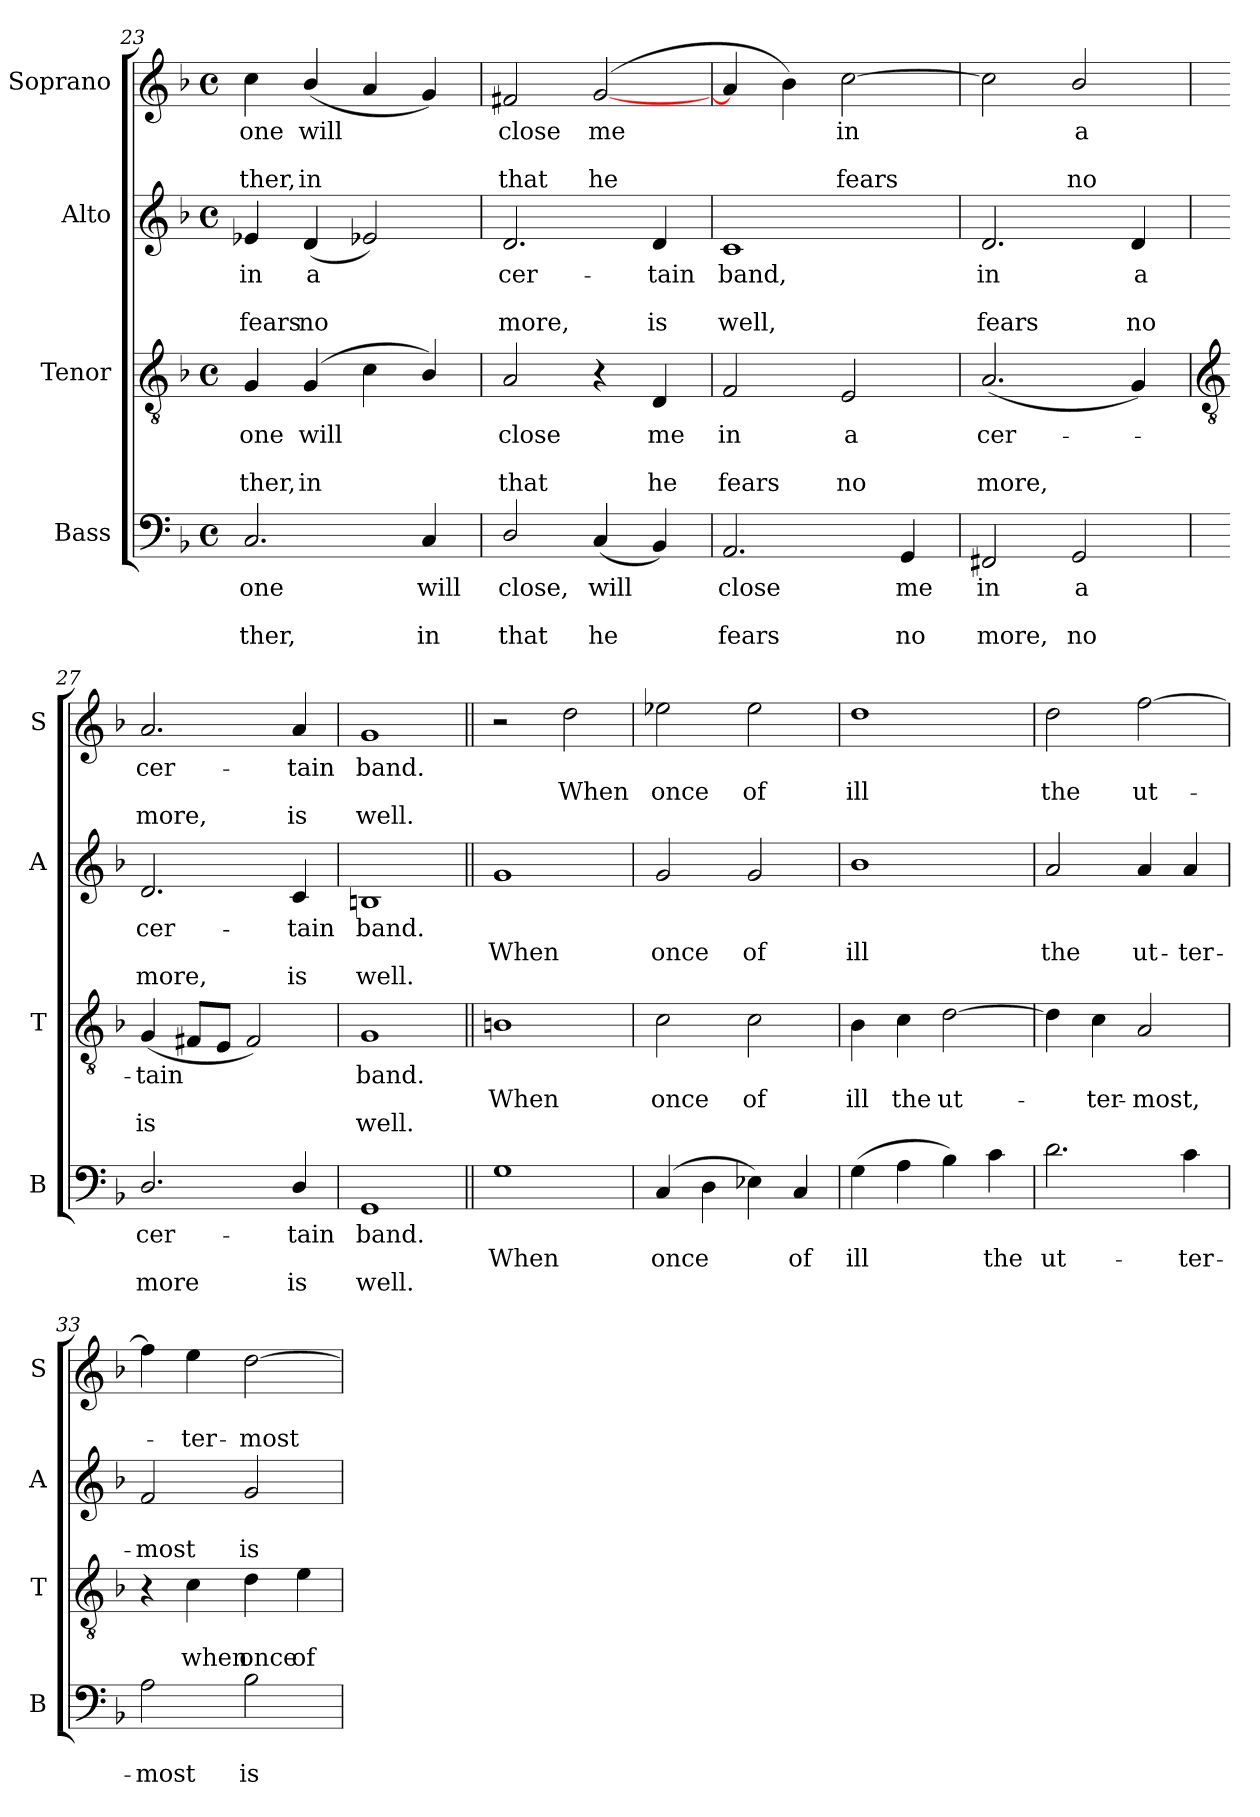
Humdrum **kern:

**kern	**text	**text	**text	**kern	**text	**text	**text	**kern	**text	**text	**text	**kern	**text	**text	**text
*part4	*part4	*part4	*part4	*part3	*part3	*part3	*part3	*part2	*part2	*part2	*part2	*part1	*part1	*part1	*part1
*staff4	*staff4	*staff4	*staff4	*staff3	*staff3	*staff3	*staff3	*staff2	*staff2	*staff2	*staff2	*staff1	*staff1	*staff1	*staff1
*I"Bass	*	*	*	*I"Tenor	*	*	*	*I"Alto	*	*	*	*I"Soprano	*	*	*
*I'B	*	*	*	*I'T	*	*	*	*I'A	*	*	*	*I'S	*	*	*
*clefF4	*	*	*	*clefGv2	*	*	*	*clefG2	*	*	*	*clefG2	*	*	*
*k[b-]	*	*	*	*k[b-]	*	*	*	*k[b-]	*	*	*	*k[b-]	*	*	*
*F:	*	*	*	*F:	*	*	*	*F:	*	*	*	*F:	*	*	*
*M4/4	*	*	*	*M4/4	*	*	*	*M4/4	*	*	*	*M4/4	*	*	*
*met(c)	*	*	*	*met(c)	*	*	*	*met(c)	*	*	*	*met(c)	*	*	*
=23	=23	=23	=23	=23	=23	=23	=23	=23	=23	=23	=23	=23	=23	=23	=23
!	!LO:LY:b	!	!LO:LY:b	!	!LO:LY:b	!	!LO:LY:b	!	!LO:LY:b	!	!LO:LY:b	!	!LO:LY:b	!	!LO:LY:b
2.C	-one	.	ther,	4G	-one	.	ther,	4e-X	in	.	fears	4cc	-one	.	ther,
!	!	!	!	!	!LO:LY:b	!	!LO:LY:b	!	!LO:LY:b	!	!LO:LY:b	!	!LO:LY:b	!	!LO:LY:b
.	.	.	.	(>4G	will	.	in	(<4d	a	.	no	(<4b-/	will	.	in
.	.	.	.	4c	.	.	.	2e-X)	.	.	.	4a	.	.	.
!	!LO:LY:b	!	!LO:LY:b	!	!	!	!	!	!	!	!	!	!	!	!
4C	will	.	in	4B-/)	.	.	.	.	.	.	.	4g)	.	.	.
=24	=24	=24	=24	=24	=24	=24	=24	=24	=24	=24	=24	=24	=24	=24	=24
!	!LO:LY:b	!	!LO:LY:b	!	!LO:LY:b	!	!LO:LY:b	!	!LO:LY:b	!	!LO:LY:b	!	!LO:LY:b	!	!LO:LY:b
2D/	close,	.	that	2A	close	.	that	2.d	cer-	.	-more,	2f#X	close	.	that
!	!LO:LY:b	!	!LO:LY:b	!	!	!	!	!	!	!	!	!	!LO:LY:b	!	!LO:LY:b
(<4C	will	.	he	4r	.	.	.	.	.	.	.	(<[2g	me	.	he
!	!	!	!	!	!LO:LY:b	!	!LO:LY:b	!	!LO:LY:b	!	!LO:LY:b	!	!	!	!
4BB-)	.	.	.	4D	me	.	he	4d	tain	.	is	.	.	.	.
=25	=25	=25	=25	=25	=25	=25	=25	=25	=25	=25	=25	=25	=25	=25	=25
!	!LO:LY:b	!	!LO:LY:b	!	!LO:LY:b	!	!LO:LY:b	!	!LO:LY:b	!	!LO:LY:b	!	!	!	!
2.AA	close	.	fears	2F	in	.	fears	1c	band,	.	well,	4a]	.	.	.
.	.	.	.	.	.	.	.	.	.	.	.	4b-)	.	.	.
!	!	!	!	!	!LO:LY:b	!	!LO:LY:b	!	!	!	!	!	!LO:LY:b	!	!LO:LY:b
.	.	.	.	2E	a	.	no	.	.	.	.	[2cc	in	.	fears
!	!LO:LY:b	!	!LO:LY:b	!	!	!	!	!	!	!	!	!	!	!	!
4GG	me	.	no	.	.	.	.	.	.	.	.	.	.	.	.
=26	=26	=26	=26	=26	=26	=26	=26	=26	=26	=26	=26	=26	=26	=26	=26
!	!LO:LY:b	!	!LO:LY:b	!	!LO:LY:b	!	!LO:LY:b	!	!LO:LY:b	!	!LO:LY:b	!	!	!	!
2FF#X	in	.	more,	(<2.A	cer-	.	more,	2.d	in	.	fears	2cc]	.	.	.
!	!LO:LY:b	!	!LO:LY:b	!	!	!	!	!	!	!	!	!	!LO:LY:b	!	!LO:LY:b
2GG	a	.	no	.	.	.	.	.	.	.	.	2b-/	a	.	no
!	!	!	!	!	!	!	!	!	!LO:LY:b	!	!LO:LY:b	!	!	!	!
.	.	.	.	4G)	.	.	.	4d	a	.	no	.	.	.	.
!!LO:LB:g=z
=27	=27	=27	=27	=27	=27	=27	=27	=27	=27	=27	=27	=27	=27	=27	=27
*	*	*	*	*clefGv2	*	*	*	*	*	*	*	*	*	*	*
!	!LO:LY:b	!	!LO:LY:b	!	!LO:LY:b	!	!LO:LY:b	!	!LO:LY:b	!	!LO:LY:b	!	!LO:LY:b	!	!LO:LY:b
2.D/	cer-	.	-more	(<4G	tain	.	is	2.d	cer-	.	-more,	2.a	cer-	.	-more,
.	.	.	.	8F#XL	.	.	.	.	.	.	.	.	.	.	.
.	.	.	.	8EJ	.	.	.	.	.	.	.	.	.	.	.
.	.	.	.	2F#)	.	.	.	.	.	.	.	.	.	.	.
!	!LO:LY:b	!	!LO:LY:b	!	!	!	!	!	!LO:LY:b	!	!LO:LY:b	!	!LO:LY:b	!	!LO:LY:b
4D/	tain	.	is	.	.	.	.	4c	tain	.	is	4a	tain	.	is
=28	=28	=28	=28	=28	=28	=28	=28	=28	=28	=28	=28	=28	=28	=28	=28
!	!LO:LY:b	!	!LO:LY:b	!	!LO:LY:b	!	!LO:LY:b	!	!LO:LY:b	!	!LO:LY:b	!	!LO:LY:b	!	!LO:LY:b
1GG	band.	.	well.	1G	band.	.	well.	1Bn	band.	.	well.	1g	band.	.	well.
=29||	=29||	=29||	=29||	=29||	=29||	=29||	=29||	=29||	=29||	=29||	=29||	=29||	=29||	=29||	=29||
!	!	!LO:LY:b	!	!	!	!LO:LY:b	!	!	!	!LO:LY:b	!	!	!	!	!
1G	.	When	.	1Bn	.	When	.	1g	.	When	.	2r	.	.	.
!	!	!	!	!	!	!	!	!	!	!	!	!	!	!LO:LY:b	!
.	.	.	.	.	.	.	.	.	.	.	.	2dd	.	When	.
=30	=30	=30	=30	=30	=30	=30	=30	=30	=30	=30	=30	=30	=30	=30	=30
!	!	!LO:LY:b	!	!	!	!LO:LY:b	!	!	!	!LO:LY:b	!	!	!	!LO:LY:b	!
(>4C	.	once	.	2c	.	once	.	2g	.	once	.	2ee-X	.	once	.
4D	.	.	.	.	.	.	.	.	.	.	.	.	.	.	.
!	!	!	!	!	!	!LO:LY:b	!	!	!	!LO:LY:b	!	!	!	!LO:LY:b	!
4E-X)	.	.	.	2c	.	of	.	2g	.	of	.	2ee-	.	of	.
!	!	!LO:LY:b	!	!	!	!	!	!	!	!	!	!	!	!	!
4C	.	of	.	.	.	.	.	.	.	.	.	.	.	.	.
=31	=31	=31	=31	=31	=31	=31	=31	=31	=31	=31	=31	=31	=31	=31	=31
!	!	!LO:LY:b	!	!	!	!LO:LY:b	!	!	!	!LO:LY:b	!	!	!	!LO:LY:b	!
(>4G	.	ill	.	4B-	.	ill	.	1b-	.	ill	.	1dd	.	ill	.
!	!	!	!	!	!	!LO:LY:b	!	!	!	!	!	!	!	!	!
4A	.	.	.	4c	.	the	.	.	.	.	.	.	.	.	.
!	!	!	!	!	!	!LO:LY:b	!	!	!	!	!	!	!	!	!
4B-)	.	.	.	[2d	.	ut-	.	.	.	.	.	.	.	.	.
!	!	!LO:LY:b	!	!	!	!	!	!	!	!	!	!	!	!	!
4c	.	the	.	.	.	.	.	.	.	.	.	.	.	.	.
=32	=32	=32	=32	=32	=32	=32	=32	=32	=32	=32	=32	=32	=32	=32	=32
!	!	!LO:LY:b	!	!	!	!	!	!	!	!LO:LY:b	!	!	!	!LO:LY:b	!
2.d	.	ut-	.	4d]	.	.	.	2a	.	the	.	2dd	.	the	.
!	!	!	!	!	!	!LO:LY:b	!	!	!	!	!	!	!	!	!
.	.	.	.	4c	.	ter-	.	.	.	.	.	.	.	.	.
!	!	!	!	!	!	!LO:LY:b	!	!	!	!LO:LY:b	!	!	!	!LO:LY:b	!
.	.	.	.	2A	.	-most,	.	4a	.	ut-	.	[2ff	.	ut-	.
!	!	!LO:LY:b	!	!	!	!	!	!	!	!LO:LY:b	!	!	!	!	!
4c	.	-ter-	.	.	.	.	.	4a	.	-ter-	.	.	.	.	.
=33	=33	=33	=33	=33	=33	=33	=33	=33	=33	=33	=33	=33	=33	=33	=33
!	!	!LO:LY:b	!	!	!	!	!	!	!	!LO:LY:b	!	!	!	!	!
2A	.	-most	.	4r	.	.	.	2f	.	-most	.	4ff]	.	.	.
!	!	!	!	!	!	!LO:LY:b	!	!	!	!	!	!	!	!LO:LY:b	!
.	.	.	.	4c	.	when	.	.	.	.	.	4ee	.	ter-	.
!	!	!LO:LY:b	!	!	!	!LO:LY:b	!	!	!	!LO:LY:b	!	!	!	!LO:LY:b	!
2B-	.	is	.	4d	.	once	.	2g	.	is	.	[2dd	.	-most	.
!	!	!	!	!	!	!LO:LY:b	!	!	!	!	!	!	!	!	!
.	.	.	.	4e	.	of	.	.	.	.	.	.	.	.	.
=	=	=	=	=	=	=	=	=	=	=	=	=	=	=	=
*-	*-	*-	*-	*-	*-	*-	*-	*-	*-	*-	*-	*-	*-	*-	*-
